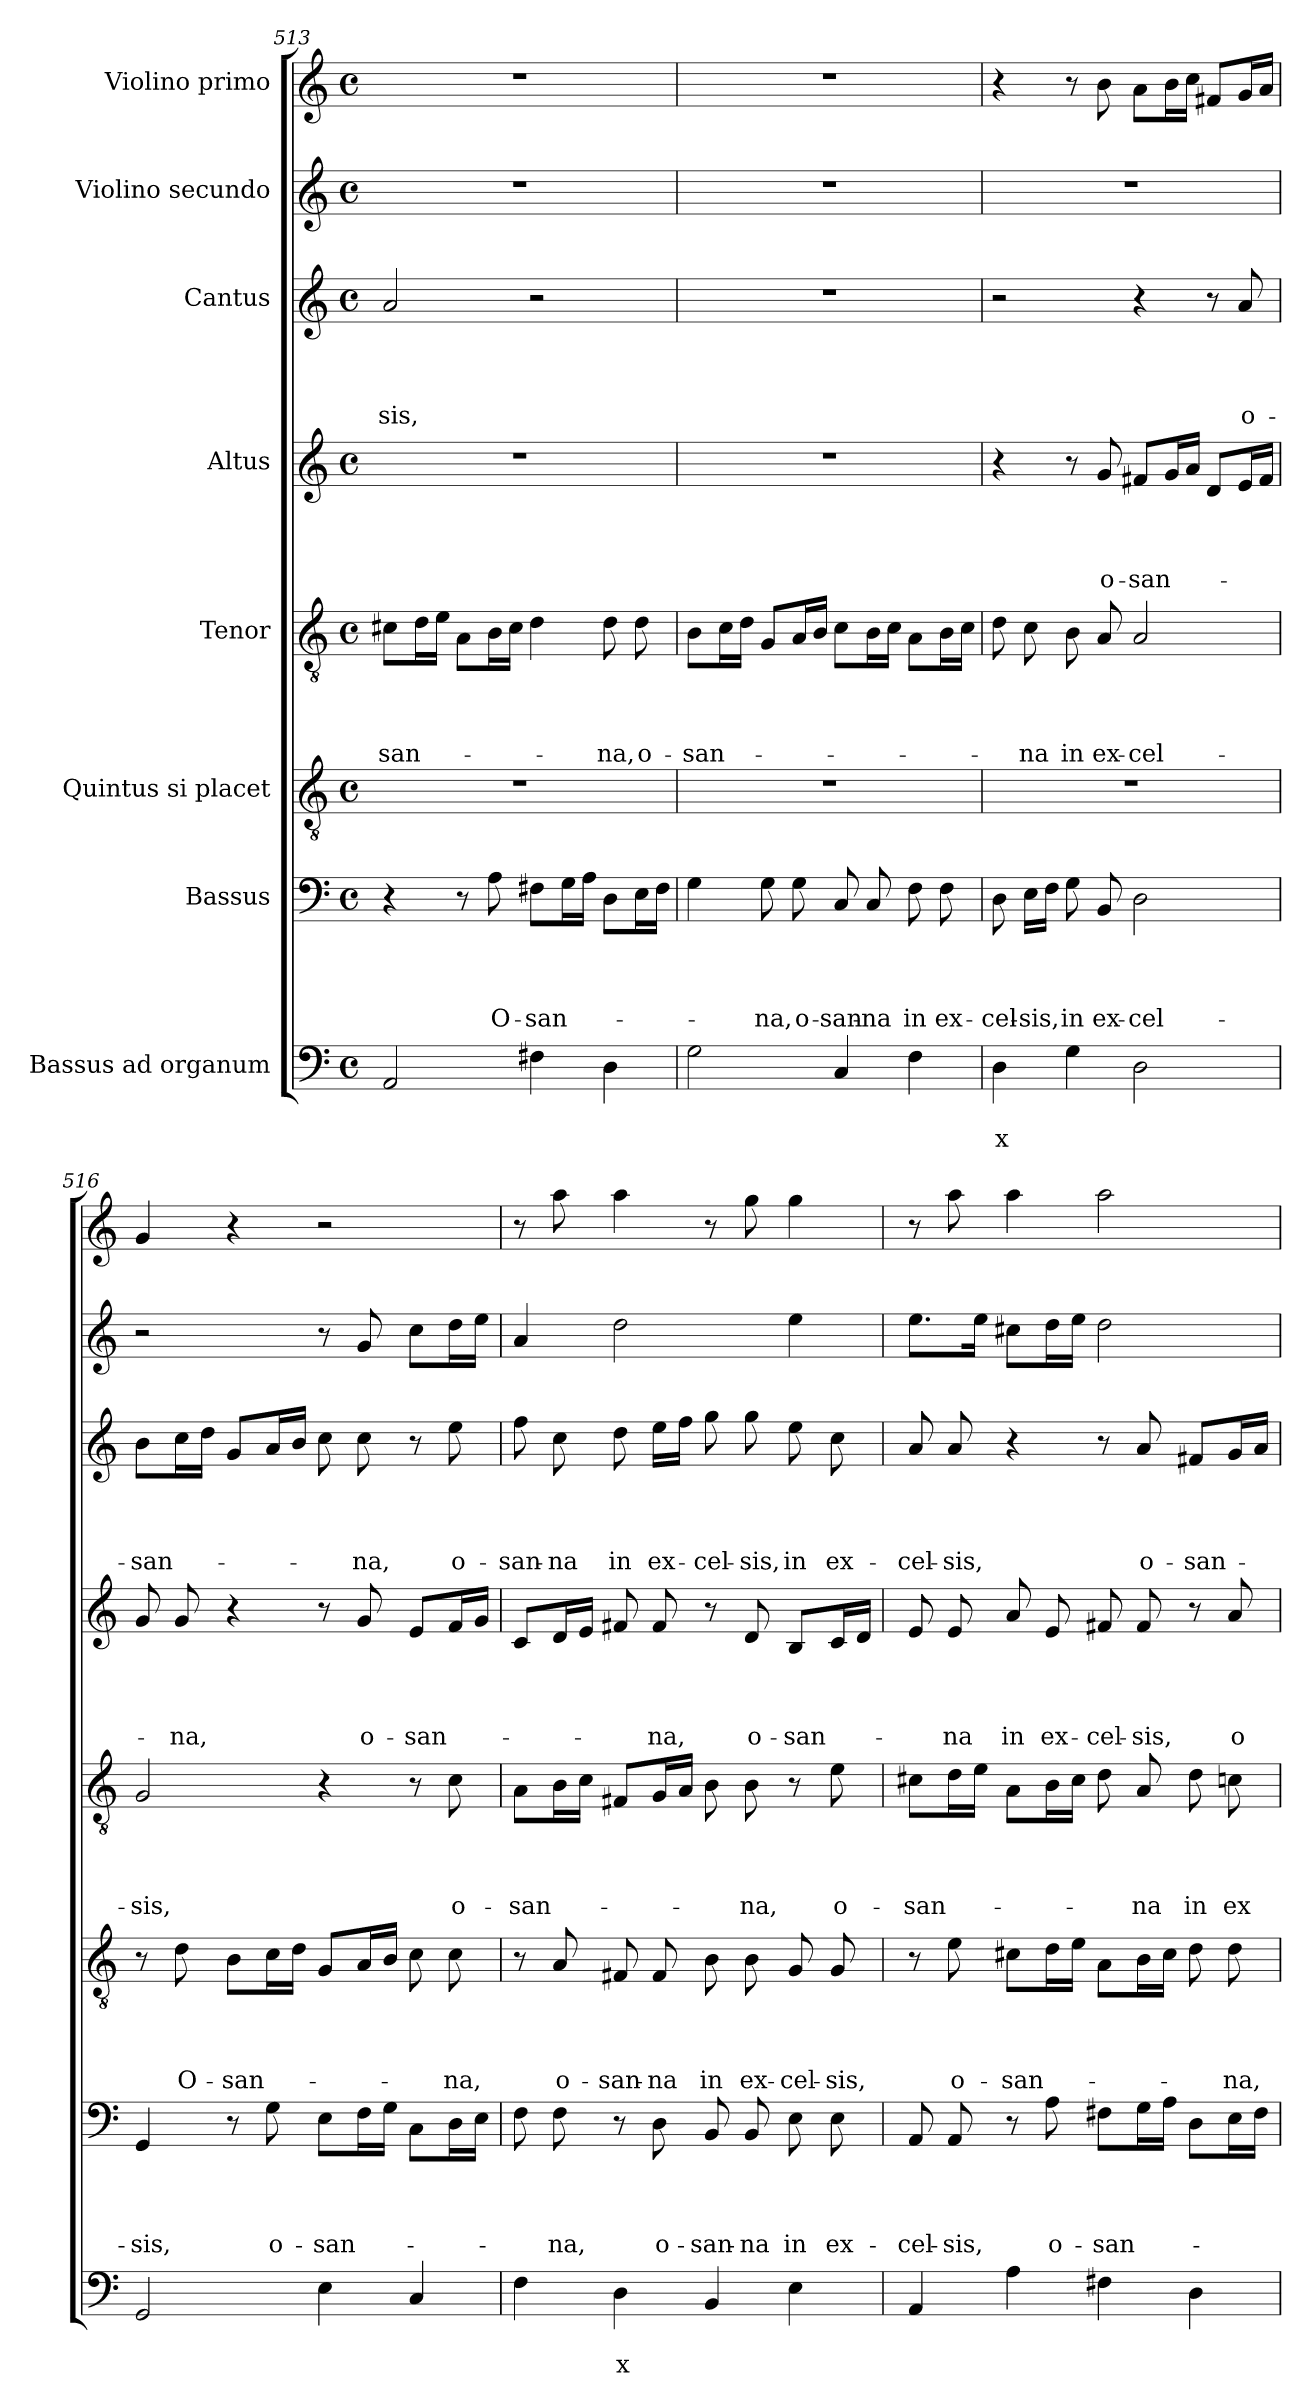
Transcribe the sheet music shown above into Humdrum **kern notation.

**kern	**text	**text	**kern	**text	**text	**text	**text	**kern	**text	**text	**text	**text	**kern	**text	**text	**text	**text	**kern	**text	**text	**text	**text	**kern	**text	**text	**text	**text	**kern	**kern
*part8	*part8	*part8	*part7	*part7	*part7	*part7	*part7	*part6	*part6	*part6	*part6	*part6	*part5	*part5	*part5	*part5	*part5	*part4	*part4	*part4	*part4	*part4	*part3	*part3	*part3	*part3	*part3	*part2	*part1
*staff8	*staff8	*staff8	*staff7	*staff7	*staff7	*staff7	*staff7	*staff6	*staff6	*staff6	*staff6	*staff6	*staff5	*staff5	*staff5	*staff5	*staff5	*staff4	*staff4	*staff4	*staff4	*staff4	*staff3	*staff3	*staff3	*staff3	*staff3	*staff2	*staff1
*I"Bassus ad organum	*	*	*I"Bassus	*	*	*	*	*I"Quintus si placet	*	*	*	*	*I"Tenor	*	*	*	*	*I"Altus	*	*	*	*	*I"Cantus	*	*	*	*	*I"Violino secundo	*I"Violino primo
*clefF4	*	*	*clefF4	*	*	*	*	*clefGv2	*	*	*	*	*clefGv2	*	*	*	*	*clefG2	*	*	*	*	*clefG2	*	*	*	*	*clefG2	*clefG2
*k[]	*	*	*k[]	*	*	*	*	*k[]	*	*	*	*	*k[]	*	*	*	*	*k[]	*	*	*	*	*k[]	*	*	*	*	*k[]	*k[]
*C:	*	*	*C:	*	*	*	*	*C:	*	*	*	*	*C:	*	*	*	*	*C:	*	*	*	*	*C:	*	*	*	*	*C:	*C:
*M4/4	*	*	*M4/4	*	*	*	*	*M4/4	*	*	*	*	*M4/4	*	*	*	*	*M4/4	*	*	*	*	*M4/4	*	*	*	*	*M4/4	*M4/4
*met(c)	*	*	*met(c)	*	*	*	*	*met(c)	*	*	*	*	*met(c)	*	*	*	*	*met(c)	*	*	*	*	*met(c)	*	*	*	*	*met(c)	*met(c)
=513	=513	=513	=513	=513	=513	=513	=513	=513	=513	=513	=513	=513	=513	=513	=513	=513	=513	=513	=513	=513	=513	=513	=513	=513	=513	=513	=513	=513	=513
!	!	!	!	!	!	!	!	!	!	!	!	!	!	!	!	!	!LO:LY:b	!	!	!	!	!	!	!	!	!	!LO:LY:b	!	!
2AA/	.	.	4r	.	.	.	.	1r	.	.	.	.	8c#X\L	.	.	.	-san-	1r	.	.	.	.	2a/	.	.	.	-sis,	1r	1r
.	.	.	.	.	.	.	.	.	.	.	.	.	16d\L	.	.	.	.	.	.	.	.	.	.	.	.	.	.	.	.
.	.	.	.	.	.	.	.	.	.	.	.	.	16e\JJ	.	.	.	.	.	.	.	.	.	.	.	.	.	.	.	.
.	.	.	8r	.	.	.	.	.	.	.	.	.	8A\L	.	.	.	.	.	.	.	.	.	.	.	.	.	.	.	.
!	!	!	!	!	!	!	!LO:LY:b	!	!	!	!	!	!	!	!	!	!	!	!	!	!	!	!	!	!	!	!	!	!
.	.	.	8A\	.	.	.	O-	.	.	.	.	.	16B\L	.	.	.	.	.	.	.	.	.	.	.	.	.	.	.	.
.	.	.	.	.	.	.	.	.	.	.	.	.	16c#\JJ	.	.	.	.	.	.	.	.	.	.	.	.	.	.	.	.
!	!	!	!	!	!	!	!LO:LY:b	!	!	!	!	!	!	!	!	!	!	!	!	!	!	!	!	!	!	!	!	!	!
4F#X\	.	.	8F#X\L	.	.	.	-san-	.	.	.	.	.	4d\	.	.	.	.	.	.	.	.	.	2r	.	.	.	.	.	.
.	.	.	16G\L	.	.	.	.	.	.	.	.	.	.	.	.	.	.	.	.	.	.	.	.	.	.	.	.	.	.
.	.	.	16A\JJ	.	.	.	.	.	.	.	.	.	.	.	.	.	.	.	.	.	.	.	.	.	.	.	.	.	.
!	!	!	!	!	!	!	!	!	!	!	!	!	!	!	!	!	!LO:LY:b	!	!	!	!	!	!	!	!	!	!	!	!
4D\	.	.	8D\L	.	.	.	.	.	.	.	.	.	8d\	.	.	.	-na,	.	.	.	.	.	.	.	.	.	.	.	.
!	!	!	!	!	!	!	!	!	!	!	!	!	!	!	!	!	!LO:LY:b	!	!	!	!	!	!	!	!	!	!	!	!
.	.	.	16E\L	.	.	.	.	.	.	.	.	.	8d\	.	.	.	o-	.	.	.	.	.	.	.	.	.	.	.	.
.	.	.	16F#\JJ	.	.	.	.	.	.	.	.	.	.	.	.	.	.	.	.	.	.	.	.	.	.	.	.	.	.
=514	=514	=514	=514	=514	=514	=514	=514	=514	=514	=514	=514	=514	=514	=514	=514	=514	=514	=514	=514	=514	=514	=514	=514	=514	=514	=514	=514	=514	=514
!	!	!	!	!	!	!	!	!	!	!	!	!	!	!	!	!	!LO:LY:b	!	!	!	!	!	!	!	!	!	!	!	!
2G\	.	.	4G\	.	.	.	.	1r	.	.	.	.	8B\L	.	.	.	-san-	1r	.	.	.	.	1r	.	.	.	.	1r	1r
.	.	.	.	.	.	.	.	.	.	.	.	.	16c\L	.	.	.	.	.	.	.	.	.	.	.	.	.	.	.	.
.	.	.	.	.	.	.	.	.	.	.	.	.	16d\JJ	.	.	.	.	.	.	.	.	.	.	.	.	.	.	.	.
!	!	!	!	!	!	!	!LO:LY:b	!	!	!	!	!	!	!	!	!	!	!	!	!	!	!	!	!	!	!	!	!	!
.	.	.	8G\	.	.	.	-na,	.	.	.	.	.	8G/L	.	.	.	.	.	.	.	.	.	.	.	.	.	.	.	.
!	!	!	!	!	!	!	!LO:LY:b	!	!	!	!	!	!	!	!	!	!	!	!	!	!	!	!	!	!	!	!	!	!
.	.	.	8G\	.	.	.	o-	.	.	.	.	.	16A/L	.	.	.	.	.	.	.	.	.	.	.	.	.	.	.	.
.	.	.	.	.	.	.	.	.	.	.	.	.	16B/JJ	.	.	.	.	.	.	.	.	.	.	.	.	.	.	.	.
!	!	!	!	!	!	!	!LO:LY:b	!	!	!	!	!	!	!	!	!	!	!	!	!	!	!	!	!	!	!	!	!	!
4C/	.	.	8C/	.	.	.	-san-	.	.	.	.	.	8c\L	.	.	.	.	.	.	.	.	.	.	.	.	.	.	.	.
!	!	!	!	!	!	!	!LO:LY:b	!	!	!	!	!	!	!	!	!	!	!	!	!	!	!	!	!	!	!	!	!	!
.	.	.	8C/	.	.	.	-na	.	.	.	.	.	16B\L	.	.	.	.	.	.	.	.	.	.	.	.	.	.	.	.
.	.	.	.	.	.	.	.	.	.	.	.	.	16c\JJ	.	.	.	.	.	.	.	.	.	.	.	.	.	.	.	.
!	!	!	!	!	!	!	!LO:LY:b	!	!	!	!	!	!	!	!	!	!	!	!	!	!	!	!	!	!	!	!	!	!
4F\	.	.	8F\	.	.	.	in	.	.	.	.	.	8A\L	.	.	.	.	.	.	.	.	.	.	.	.	.	.	.	.
!	!	!	!	!	!	!	!LO:LY:b	!	!	!	!	!	!	!	!	!	!	!	!	!	!	!	!	!	!	!	!	!	!
.	.	.	8F\	.	.	.	ex-	.	.	.	.	.	16B\L	.	.	.	.	.	.	.	.	.	.	.	.	.	.	.	.
.	.	.	.	.	.	.	.	.	.	.	.	.	16c\JJ	.	.	.	.	.	.	.	.	.	.	.	.	.	.	.	.
=515	=515	=515	=515	=515	=515	=515	=515	=515	=515	=515	=515	=515	=515	=515	=515	=515	=515	=515	=515	=515	=515	=515	=515	=515	=515	=515	=515	=515	=515
!	!	!LO:LY:b	!	!	!	!	!LO:LY:b	!	!	!	!	!	!	!	!	!	!	!	!	!	!	!	!	!	!	!	!	!	!
4D\	.	x	8D\	.	.	.	-cel-	1r	.	.	.	.	8d\	.	.	.	.	4r	.	.	.	.	2r	.	.	.	.	1r	4r
!	!	!	!	!	!	!	!LO:LY:b	!	!	!	!	!	!	!	!	!	!LO:LY:b	!	!	!	!	!	!	!	!	!	!	!	!
.	.	.	16E\LL	.	.	.	-sis,	.	.	.	.	.	8c\	.	.	.	-na	.	.	.	.	.	.	.	.	.	.	.	.
.	.	.	16F\JJ	.	.	.	.	.	.	.	.	.	.	.	.	.	.	.	.	.	.	.	.	.	.	.	.	.	.
!	!	!	!	!	!	!	!LO:LY:b	!	!	!	!	!	!	!	!	!	!LO:LY:b	!	!	!	!	!	!	!	!	!	!	!	!
4G\	.	.	8G\	.	.	.	in	.	.	.	.	.	8B\	.	.	.	in	8r	.	.	.	.	.	.	.	.	.	.	8r
!	!	!	!	!	!	!	!LO:LY:b	!	!	!	!	!	!	!	!	!	!LO:LY:b	!	!	!	!	!LO:LY:b	!	!	!	!	!	!	!
.	.	.	8BB/	.	.	.	ex-	.	.	.	.	.	8A/	.	.	.	ex-	8g/	.	.	.	o-	.	.	.	.	.	.	8b\
!	!	!	!	!	!	!	!LO:LY:b	!	!	!	!	!	!	!	!	!	!LO:LY:b	!	!	!	!	!LO:LY:b	!	!	!	!	!	!	!
2D\	.	.	2D\	.	.	.	-cel-	.	.	.	.	.	2A/	.	.	.	-cel-	8f#X/L	.	.	.	-san-	4r	.	.	.	.	.	8a\L
.	.	.	.	.	.	.	.	.	.	.	.	.	.	.	.	.	.	16g/L	.	.	.	.	.	.	.	.	.	.	16b\L
.	.	.	.	.	.	.	.	.	.	.	.	.	.	.	.	.	.	16a/JJ	.	.	.	.	.	.	.	.	.	.	16cc\JJ
.	.	.	.	.	.	.	.	.	.	.	.	.	.	.	.	.	.	8d/L	.	.	.	.	8r	.	.	.	.	.	8f#X/L
!	!	!	!	!	!	!	!	!	!	!	!	!	!	!	!	!	!	!	!	!	!	!	!	!	!	!	!LO:LY:b	!	!
.	.	.	.	.	.	.	.	.	.	.	.	.	.	.	.	.	.	16e/L	.	.	.	.	8a/	.	.	.	o-	.	16g/L
.	.	.	.	.	.	.	.	.	.	.	.	.	.	.	.	.	.	16f#/JJ	.	.	.	.	.	.	.	.	.	.	16a/JJ
!!LO:PB:g=z
=516	=516	=516	=516	=516	=516	=516	=516	=516	=516	=516	=516	=516	=516	=516	=516	=516	=516	=516	=516	=516	=516	=516	=516	=516	=516	=516	=516	=516	=516
!	!	!	!	!	!	!	!LO:LY:b	!	!	!	!	!	!	!	!	!	!LO:LY:b	!	!	!	!	!	!	!	!	!	!LO:LY:b	!	!
2GG/	.	.	4GG/	.	.	.	-sis,	8r	.	.	.	.	2G/	.	.	.	-sis,	8g/	.	.	.	.	8b\L	.	.	.	-san-	2r	4g/
!	!	!	!	!	!	!	!	!	!	!	!	!LO:LY:b	!	!	!	!	!	!	!	!	!	!LO:LY:b	!	!	!	!	!	!	!
.	.	.	.	.	.	.	.	8d\	.	.	.	O-	.	.	.	.	.	8g/	.	.	.	-na,	16cc\L	.	.	.	.	.	.
.	.	.	.	.	.	.	.	.	.	.	.	.	.	.	.	.	.	.	.	.	.	.	16dd\JJ	.	.	.	.	.	.
!	!	!	!	!	!	!	!	!	!	!	!	!LO:LY:b	!	!	!	!	!	!	!	!	!	!	!	!	!	!	!	!	!
.	.	.	8r	.	.	.	.	8B\L	.	.	.	-san-	.	.	.	.	.	4r	.	.	.	.	8g/L	.	.	.	.	.	4r
!	!	!	!	!	!	!	!LO:LY:b	!	!	!	!	!	!	!	!	!	!	!	!	!	!	!	!	!	!	!	!	!	!
.	.	.	8G\	.	.	.	o-	16c\L	.	.	.	.	.	.	.	.	.	.	.	.	.	.	16a/L	.	.	.	.	.	.
.	.	.	.	.	.	.	.	16d\JJ	.	.	.	.	.	.	.	.	.	.	.	.	.	.	16b/JJ	.	.	.	.	.	.
!	!	!	!	!	!	!	!LO:LY:b	!	!	!	!	!	!	!	!	!	!	!	!	!	!	!	!	!	!	!	!	!	!
4E\	.	.	8E\L	.	.	.	-san-	8G/L	.	.	.	.	4r	.	.	.	.	8r	.	.	.	.	8cc\	.	.	.	.	8r	2r
!	!	!	!	!	!	!	!	!	!	!	!	!	!	!	!	!	!	!	!	!	!	!LO:LY:b	!	!	!	!	!LO:LY:b	!	!
.	.	.	16F\L	.	.	.	.	16A/L	.	.	.	.	.	.	.	.	.	8g/	.	.	.	o-	8cc\	.	.	.	-na,	8g/	.
.	.	.	16G\JJ	.	.	.	.	16B/JJ	.	.	.	.	.	.	.	.	.	.	.	.	.	.	.	.	.	.	.	.	.
!	!	!	!	!	!	!	!	!	!	!	!	!	!	!	!	!	!	!	!	!	!	!LO:LY:b	!	!	!	!	!	!	!
4C/	.	.	8C\L	.	.	.	.	8c\	.	.	.	.	8r	.	.	.	.	8e/L	.	.	.	-san-	8r	.	.	.	.	8cc\L	.
!	!	!	!	!	!	!	!	!	!	!	!	!LO:LY:b	!	!	!	!	!LO:LY:b	!	!	!	!	!	!	!	!	!	!LO:LY:b	!	!
.	.	.	16D\L	.	.	.	.	8c\	.	.	.	-na,	8c\	.	.	.	o-	16f/L	.	.	.	.	8ee\	.	.	.	o-	16dd\L	.
.	.	.	16E\JJ	.	.	.	.	.	.	.	.	.	.	.	.	.	.	16g/JJ	.	.	.	.	.	.	.	.	.	16ee\JJ	.
=517	=517	=517	=517	=517	=517	=517	=517	=517	=517	=517	=517	=517	=517	=517	=517	=517	=517	=517	=517	=517	=517	=517	=517	=517	=517	=517	=517	=517	=517
!	!	!	!	!	!	!	!	!	!	!	!	!	!	!	!	!	!LO:LY:b	!	!	!	!	!	!	!	!	!	!LO:LY:b	!	!
4F\	.	.	8F\	.	.	.	.	8r	.	.	.	.	8A\L	.	.	.	-san-	8c/L	.	.	.	.	8ff\	.	.	.	-san-	4a/	8r
!	!	!	!	!	!	!	!LO:LY:b	!	!	!	!	!LO:LY:b	!	!	!	!	!	!	!	!	!	!	!	!	!	!	!LO:LY:b	!	!
.	.	.	8F\	.	.	.	-na,	8A/	.	.	.	o-	16B\L	.	.	.	.	16d/L	.	.	.	.	8cc\	.	.	.	-na	.	8aa\
.	.	.	.	.	.	.	.	.	.	.	.	.	16c\JJ	.	.	.	.	16e/JJ	.	.	.	.	.	.	.	.	.	.	.
!	!	!LO:LY:b	!	!	!	!	!	!	!	!	!	!LO:LY:b	!	!	!	!	!	!	!	!	!	!	!	!	!	!	!LO:LY:b	!	!
4D\	.	x	8r	.	.	.	.	8F#X/	.	.	.	-san-	8F#X/L	.	.	.	.	8f#X/	.	.	.	.	8dd\	.	.	.	in	2dd\	4aa\
!	!	!	!	!	!	!	!LO:LY:b	!	!	!	!	!LO:LY:b	!	!	!	!	!	!	!	!	!	!LO:LY:b	!	!	!	!	!LO:LY:b	!	!
.	.	.	8D\	.	.	.	o-	8F#/	.	.	.	-na	16G/L	.	.	.	.	8f#/	.	.	.	-na,	16ee\LL	.	.	.	ex-	.	.
.	.	.	.	.	.	.	.	.	.	.	.	.	16A/JJ	.	.	.	.	.	.	.	.	.	16ff\JJ	.	.	.	.	.	.
!	!	!	!	!	!	!	!LO:LY:b	!	!	!	!	!LO:LY:b	!	!	!	!	!	!	!	!	!	!	!	!	!	!	!LO:LY:b	!	!
4BB/	.	.	8BB/	.	.	.	-san-	8B\	.	.	.	in	8B\	.	.	.	.	8r	.	.	.	.	8gg\	.	.	.	-cel-	.	8r
!	!	!	!	!	!	!	!LO:LY:b	!	!	!	!	!LO:LY:b	!	!	!	!	!LO:LY:b	!	!	!	!	!LO:LY:b	!	!	!	!	!LO:LY:b	!	!
.	.	.	8BB/	.	.	.	-na	8B\	.	.	.	ex-	8B\	.	.	.	-na,	8d/	.	.	.	o-	8gg\	.	.	.	-sis,	.	8gg\
!	!	!	!	!	!	!	!LO:LY:b	!	!	!	!	!LO:LY:b	!	!	!	!	!	!	!	!	!	!LO:LY:b	!	!	!	!	!LO:LY:b	!	!
4E\	.	.	8E\	.	.	.	in	8G/	.	.	.	-cel-	8r	.	.	.	.	8B/L	.	.	.	-san-	8ee\	.	.	.	in	4ee\	4gg\
!	!	!	!	!	!	!	!LO:LY:b	!	!	!	!	!LO:LY:b	!	!	!	!	!LO:LY:b	!	!	!	!	!	!	!	!	!	!LO:LY:b	!	!
.	.	.	8E\	.	.	.	ex-	8G/	.	.	.	-sis,	8e\	.	.	.	o-	16c/L	.	.	.	.	8cc\	.	.	.	ex-	.	.
.	.	.	.	.	.	.	.	.	.	.	.	.	.	.	.	.	.	16d/JJ	.	.	.	.	.	.	.	.	.	.	.
=518	=518	=518	=518	=518	=518	=518	=518	=518	=518	=518	=518	=518	=518	=518	=518	=518	=518	=518	=518	=518	=518	=518	=518	=518	=518	=518	=518	=518	=518
!	!	!	!	!	!	!	!LO:LY:b	!	!	!	!	!	!	!	!	!	!LO:LY:b	!	!	!	!	!	!	!	!	!	!LO:LY:b	!	!
4AA/	.	.	8AA/	.	.	.	-cel-	8r	.	.	.	.	8c#X\L	.	.	.	-san-	8e/	.	.	.	.	8a/	.	.	.	-cel-	8.ee\L	8r
!	!	!	!	!	!	!	!LO:LY:b	!	!	!	!	!LO:LY:b	!	!	!	!	!	!	!	!	!	!LO:LY:b	!	!	!	!	!LO:LY:b	!	!
.	.	.	8AA/	.	.	.	-sis,	8e\	.	.	.	o-	16d\L	.	.	.	.	8e/	.	.	.	-na	8a/	.	.	.	-sis,	.	8aa\
.	.	.	.	.	.	.	.	.	.	.	.	.	16e\JJ	.	.	.	.	.	.	.	.	.	.	.	.	.	.	16ee\Jk	.
!	!	!	!	!	!	!	!	!	!	!	!	!LO:LY:b	!	!	!	!	!	!	!	!	!	!LO:LY:b	!	!	!	!	!	!	!
4A\	.	.	8r	.	.	.	.	8c#X\L	.	.	.	-san-	8A\L	.	.	.	.	8a/	.	.	.	in	4r	.	.	.	.	8cc#X\L	4aa\
!	!	!	!	!	!	!	!LO:LY:b	!	!	!	!	!	!	!	!	!	!	!	!	!	!	!LO:LY:b	!	!	!	!	!	!	!
.	.	.	8A\	.	.	.	o-	16d\L	.	.	.	.	16B\L	.	.	.	.	8e/	.	.	.	ex-	.	.	.	.	.	16dd\L	.
.	.	.	.	.	.	.	.	16e\JJ	.	.	.	.	16c#\JJ	.	.	.	.	.	.	.	.	.	.	.	.	.	.	16ee\JJ	.
!	!	!	!	!	!	!	!LO:LY:b	!	!	!	!	!	!	!	!	!	!	!	!	!	!	!LO:LY:b	!	!	!	!	!	!	!
4F#X\	.	.	8F#X\L	.	.	.	-san-	8A\L	.	.	.	.	8d\	.	.	.	.	8f#X/	.	.	.	-cel-	8r	.	.	.	.	2dd\	2aa\
!	!	!	!	!	!	!	!	!	!	!	!	!	!	!	!	!	!LO:LY:b	!	!	!	!	!LO:LY:b	!	!	!	!	!LO:LY:b	!	!
.	.	.	16G\L	.	.	.	.	16B\L	.	.	.	.	8A/	.	.	.	-na	8f#/	.	.	.	-sis,	8a/	.	.	.	o-	.	.
.	.	.	16A\JJ	.	.	.	.	16c#\JJ	.	.	.	.	.	.	.	.	.	.	.	.	.	.	.	.	.	.	.	.	.
!	!	!	!	!	!	!	!	!	!	!	!	!	!	!	!	!	!LO:LY:b	!	!	!	!	!	!	!	!	!	!LO:LY:b	!	!
4D\	.	.	8D\L	.	.	.	.	8d\	.	.	.	.	8d\	.	.	.	in	8r	.	.	.	.	8f#X/L	.	.	.	-san-	.	.
!	!	!	!	!	!	!	!	!	!	!	!	!LO:LY:b	!	!	!	!	!LO:LY:b	!	!	!	!	!LO:LY:b	!	!	!	!	!	!	!
.	.	.	16E\L	.	.	.	.	8d\	.	.	.	-na,	8cn\	.	.	.	ex-	8a/	.	.	.	o-	16g/L	.	.	.	.	.	.
.	.	.	16F#\JJ	.	.	.	.	.	.	.	.	.	.	.	.	.	.	.	.	.	.	.	16a/JJ	.	.	.	.	.	.
=	=	=	=	=	=	=	=	=	=	=	=	=	=	=	=	=	=	=	=	=	=	=	=	=	=	=	=	=	=
*-	*-	*-	*-	*-	*-	*-	*-	*-	*-	*-	*-	*-	*-	*-	*-	*-	*-	*-	*-	*-	*-	*-	*-	*-	*-	*-	*-	*-	*-
